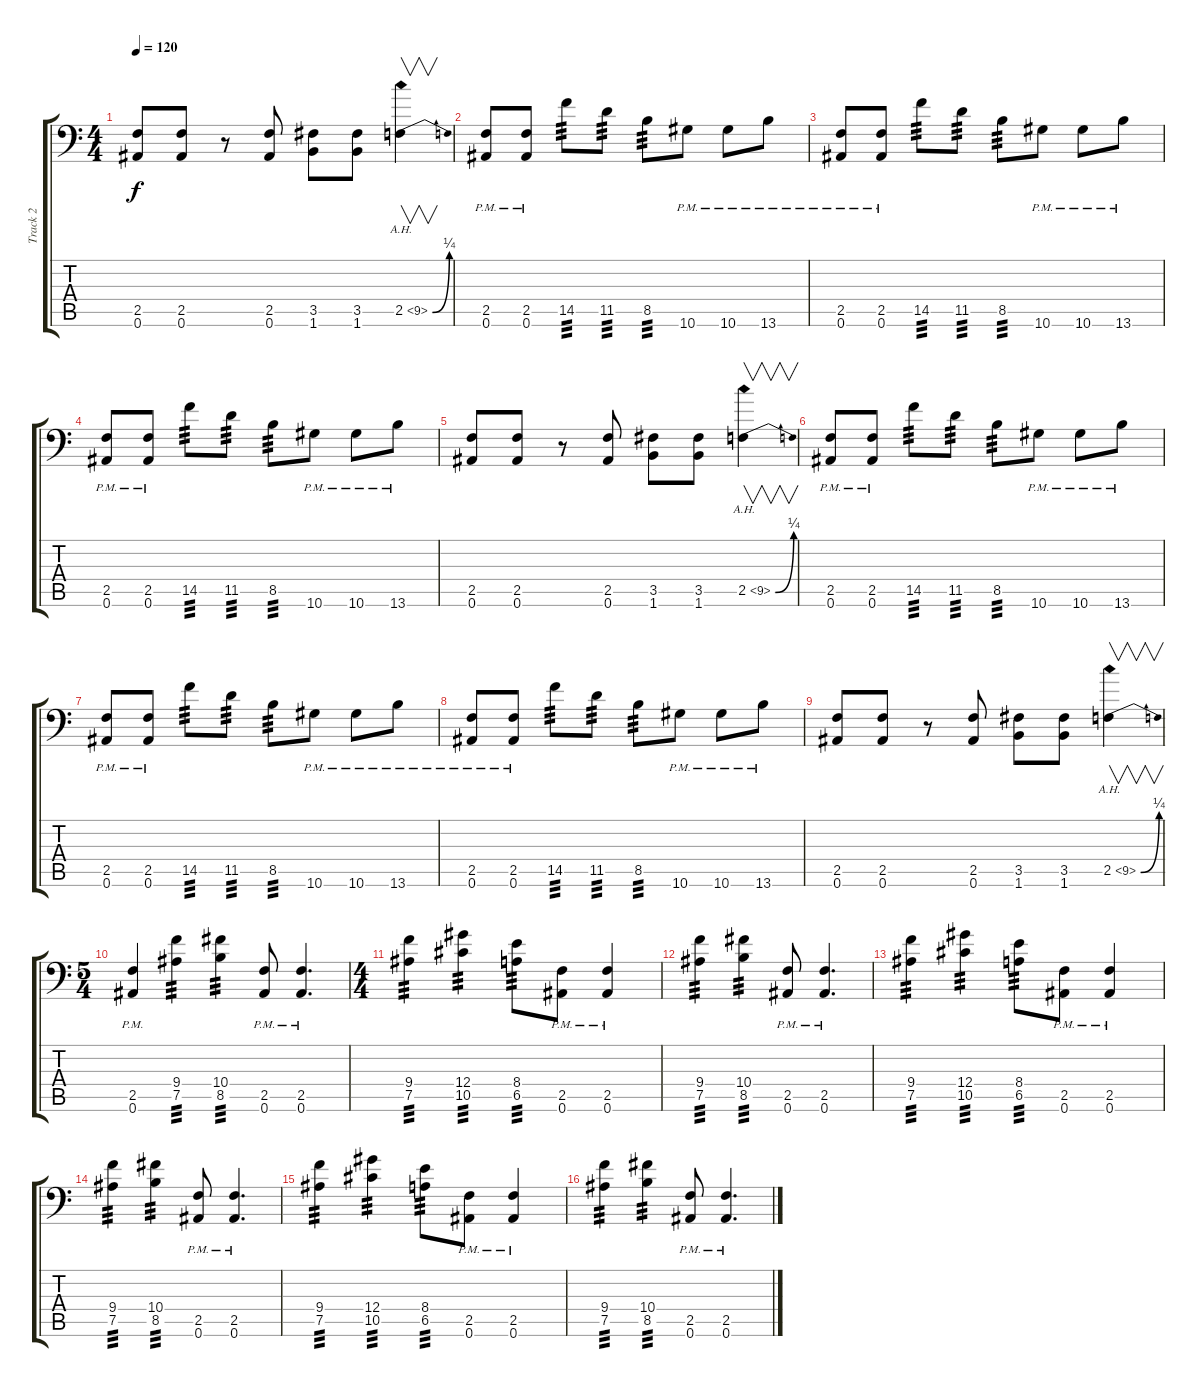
\track ("Track 2" "Track 2") {instrument distortionguitar}
\staff {score tabs}
\tuning (Bb3 F3 Db3 Ab2 Eb2 Bb1) {hide}
\ts (4 4)
\tempo 120
\clef f4
\ks c
(2.5 0.6).8{dy f} (2.5 0.6).8 r.8 (2.5 0.6).8 (3.5 1.6).8 (3.5 1.6).8 2.5{be (bend 0 0 60 1) ah 7}.4{v} |
(2.5 0.6{pm}).8 (2.5 0.6{pm}).8 14.5.8{tp 3} 11.5.8{tp 3} 8.5.8{tp 3} 10.6{pm}.8 10.6{pm}.8 13.6{pm}.8 |
(2.5 0.6{pm}).8 (2.5 0.6{pm}).8 14.5.8{tp 3} 11.5.8{tp 3} 8.5.8{tp 3} 10.6{pm}.8 10.6{pm}.8 13.6{pm}.8 |
(2.5 0.6{pm}).8 (2.5 0.6{pm}).8 14.5.8{tp 3} 11.5.8{tp 3} 8.5.8{tp 3} 10.6{pm}.8 10.6{pm}.8 13.6{pm}.8 |
(2.5 0.6).8 (2.5 0.6).8 r.8 (2.5 0.6).8 (3.5 1.6).8 (3.5 1.6).8 2.5{be (bend 0 0 60 1) ah 7}.4{v} |
(2.5 0.6{pm}).8 (2.5 0.6{pm}).8 14.5.8{tp 3} 11.5.8{tp 3} 8.5.8{tp 3} 10.6{pm}.8 10.6{pm}.8 13.6{pm}.8 |
(2.5 0.6{pm}).8 (2.5 0.6{pm}).8 14.5.8{tp 3} 11.5.8{tp 3} 8.5.8{tp 3} 10.6{pm}.8 10.6{pm}.8 13.6{pm}.8 |
(2.5 0.6{pm}).8 (2.5 0.6{pm}).8 14.5.8{tp 3} 11.5.8{tp 3} 8.5.8{tp 3} 10.6{pm}.8 10.6{pm}.8 13.6{pm}.8 |
(2.5 0.6).8 (2.5 0.6).8 r.8 (2.5 0.6).8 (3.5 1.6).8 (3.5 1.6).8 2.5{be (bend 0 0 60 1) ah 7}.4{v} |
\ts (5 4)
(2.5 0.6{pm}).4 (9.4 7.5).4{tp 3} (10.4 8.5).4{tp 3} (2.5 0.6{pm}).8 (2.5 0.6{pm}).4{d} |
\ts (4 4)
(9.4 7.5).4{tp 3} (12.4 10.5).4{tp 3} (8.4 6.5).8{tp 3} (2.5{pm} 0.6).8 (2.5{pm} 0.6).4 |
(9.4 7.5).4{tp 3} (10.4 8.5).4{tp 3} (2.5 0.6{pm}).8 (2.5 0.6{pm}).4{d} |
(9.4 7.5).4{tp 3} (12.4 10.5).4{tp 3} (8.4 6.5).8{tp 3} (2.5{pm} 0.6).8 (2.5{pm} 0.6).4 |
(9.4 7.5).4{tp 3} (10.4 8.5).4{tp 3} (2.5 0.6{pm}).8 (2.5 0.6{pm}).4{d} |
(9.4 7.5).4{tp 3} (12.4 10.5).4{tp 3} (8.4 6.5).8{tp 3} (2.5{pm} 0.6).8 (2.5{pm} 0.6).4 |
(9.4 7.5).4{tp 3} (10.4 8.5).4{tp 3} (2.5 0.6{pm}).8 (2.5 0.6{pm}).4{d}
